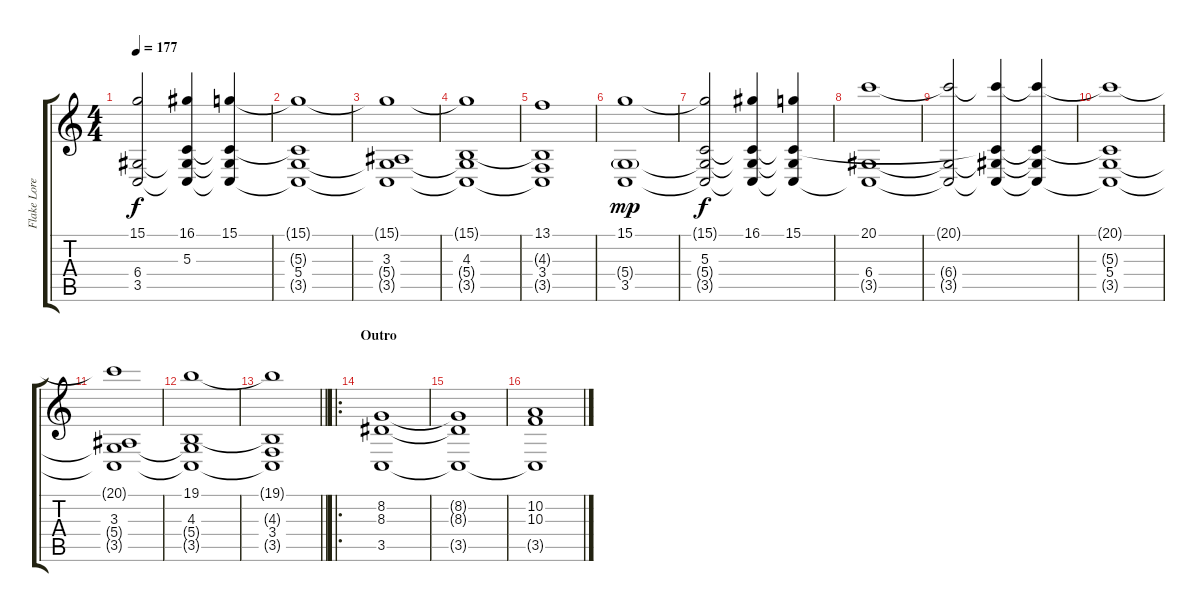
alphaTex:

\track ("Flake Lorenz [keyboard]" "Flake Lore") {instrument lead8bassandlead}
\staff {score tabs}
\tuning (E4 B3 G3 D3 A2 E2) {hide}
\ts (4 4)
\tempo 177
\clef g2
\ks c
(15.1{t} 6.4{t} 3.5{t}).2{dy f} (16.1 5.3{t} 6.4{t} 3.5{t}).4 (15.1 5.3{t} 6.4{t} 3.5{t}).4 |
(15.1{t} 5.3{t} 5.4 3.5{t}).1 |
(15.1{t} 3.3 5.4{t} 3.5{t}).1 |
(15.1{t} 4.3 5.4{t} 3.5{t}).1 |
(13.1 4.3{t} 3.4 3.5{t}).1 |
(15.1 5.4{g} 3.5).1{dy mp} |
(15.1{t} 5.3 5.4{t} 3.5{t}).2{dy f} (16.1 5.3{t} 5.4{t} 3.5{t}).4 (15.1 5.3{t} 5.4{t} 3.5{t}).4 |
(20.1 6.4 3.5{t}).1 |
(20.1{t} 6.4{t} 3.5{t}).2 (20.1{t} 5.3{t} 6.4{t} 3.5{t}).4 (20.1{t} 5.3{t} 6.4{t} 3.5{t}).4 |
(20.1{t} 5.3{t} 5.4 3.5{t}).1 |
(20.1{t} 3.3 5.4{t} 3.5{t}).1 |
(19.1 4.3 5.4{t} 3.5{t}).1 |
\barLineRight lightlight
(19.1{t} 4.3{t} 3.4 3.5{t}).1 |
\ro
\section ("" "Outro")
(8.2 8.3 3.5).1 |
(8.2{t} 8.3{t} 3.5{t}).1 |
(10.2 10.3 3.5{t}).1
